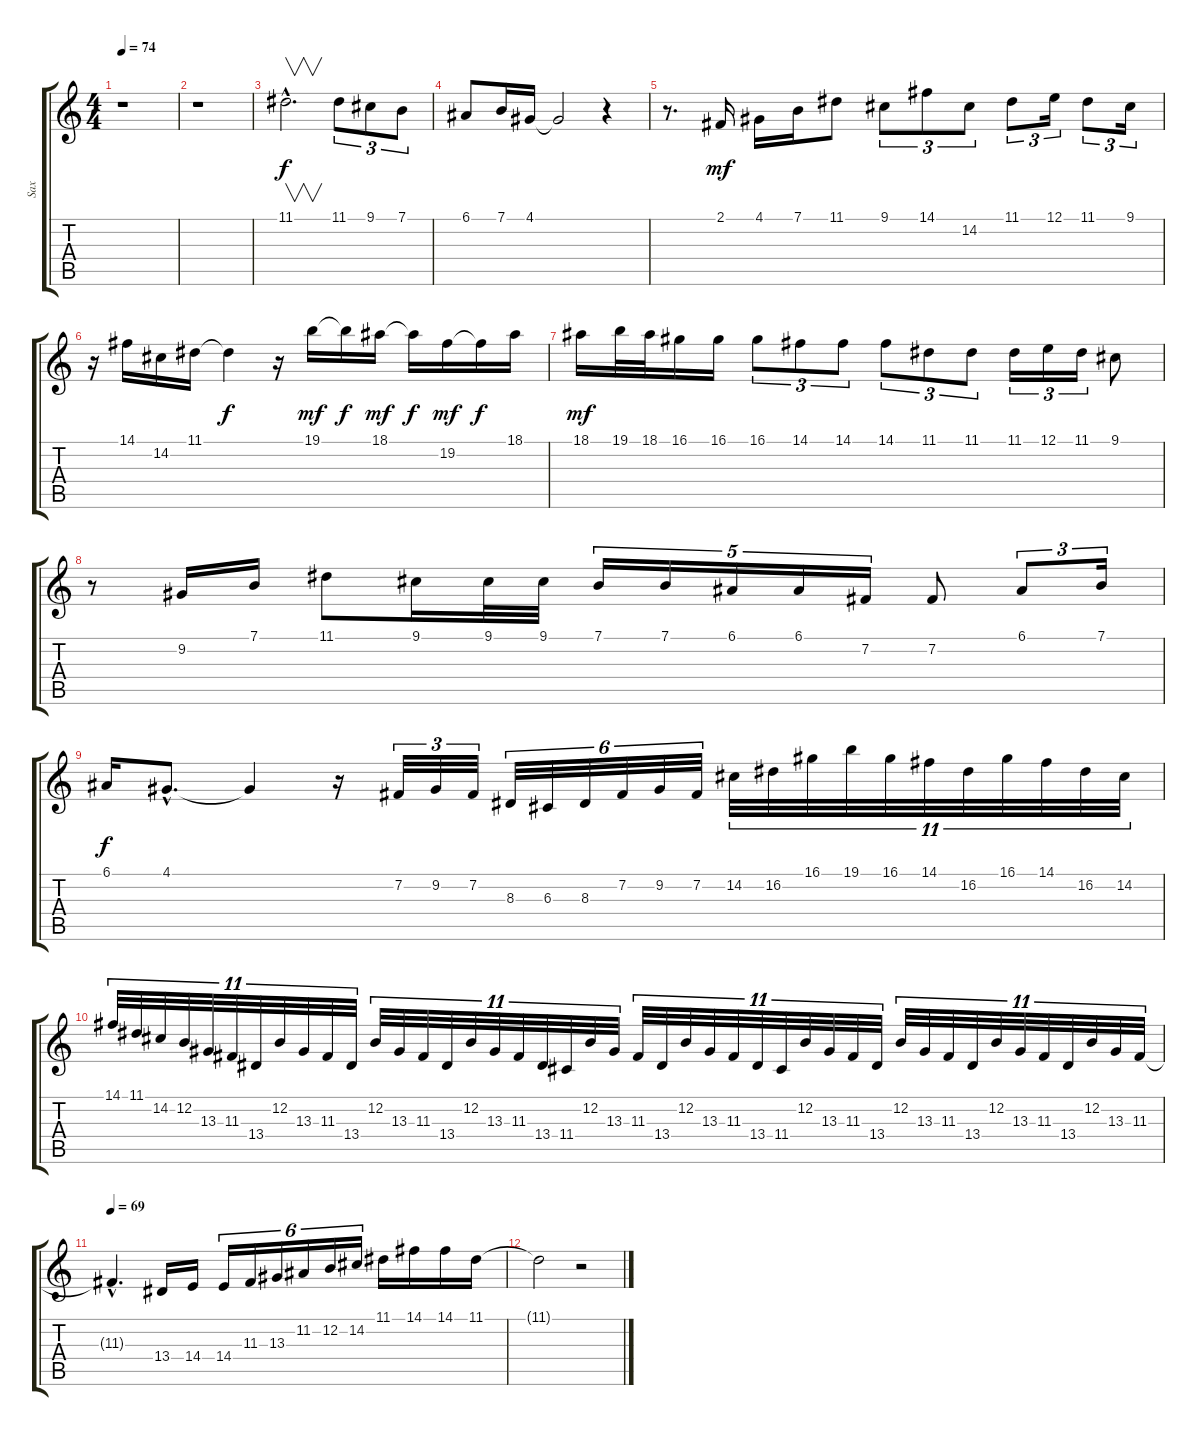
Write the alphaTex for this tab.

\track ("Sax" "Sax") {instrument altosax}
\staff {score tabs}
\tuning (E4 B3 G3 D3 A2 E2) {hide}
\ts (4 4)
\tempo 74
\clef g2
\ks c
r.1{dy f} |
r.1 |
11.1{hac}.2{v d} 11.1.8{tu (3 2)} 9.1.8{tu (3 2)} 7.1.8{tu (3 2)} |
6.1.8 7.1.16 4.1.16 4.1{t}.2 r.4 |
r.8{d} 2.1.16{dy mf} 4.1.16 7.1.16 11.1.8 9.1.8{tu (3 2)} 14.1.8{tu (3 2)} 14.2.8{tu (3 2)} 11.1.8{tu (3 2)} 12.1.16{tu (3 2)} 11.1.8{tu (3 2)} 9.1.16{tu (3 2)} |
r.16 14.1.16 14.2.16 11.1.16 11.1{t}.4{dy f} r.16 19.1.16{dy mf} 19.1{t}.16{dy f} 18.1.16{dy mf} 18.1{t}.16{dy f} 19.2.16{dy mf} 19.2{t}.16{dy f} 18.1.16 |
18.1.16{dy mf} 19.1.32 18.1.32 16.1.16 16.1.16 16.1.8{tu (3 2)} 14.1.8{tu (3 2)} 14.1.8{tu (3 2)} 14.1.8{tu (3 2)} 11.1.8{tu (3 2)} 11.1.8{tu (3 2)} 11.1.16{tu (3 2)} 12.1.16{tu (3 2)} 11.1.16{tu (3 2)} 9.1.8 |
r.8 9.2.16 7.1.16 11.1.8 9.1.16 9.1.32 9.1.32 7.1.16{tu (5 4)} 7.1.16{tu (5 4)} 6.1.16{tu (5 4)} 6.1.16{tu (5 4)} 7.2.16{tu (5 4)} 7.2.8 6.1.8{tu (3 2)} 7.1.16{tu (3 2)} |
6.1.16{dy f} 4.1{hac}.8{d} 4.1{t}.4 r.16 7.2.32{tu (3 2)} 9.2.32{tu (3 2)} 7.2.32{tu (3 2)} 8.3.32{tu (6 4)} 6.3.32{tu (6 4)} 8.3.32{tu (6 4)} 7.2.32{tu (6 4)} 9.2.32{tu (6 4)} 7.2.32{tu (6 4)} 14.2.32{tu (11 8)} 16.2.32{tu (11 8)} 16.1.32{tu (11 8)} 19.1.32{tu (11 8)} 16.1.32{tu (11 8)} 14.1.32{tu (11 8)} 16.2.32{tu (11 8)} 16.1.32{tu (11 8)} 14.1.32{tu (11 8)} 16.2.32{tu (11 8)} 14.2.32{tu (11 8)} |
14.1.32{tu (11 8)} 11.1.32{tu (11 8)} 14.2.32{tu (11 8)} 12.2.32{tu (11 8)} 13.3.32{tu (11 8)} 11.3.32{tu (11 8)} 13.4.32{tu (11 8)} 12.2.32{tu (11 8)} 13.3.32{tu (11 8)} 11.3.32{tu (11 8)} 13.4.32{tu (11 8)} 12.2.32{tu (11 8)} 13.3.32{tu (11 8)} 11.3.32{tu (11 8)} 13.4.32{tu (11 8)} 12.2.32{tu (11 8)} 13.3.32{tu (11 8)} 11.3.32{tu (11 8)} 13.4.32{tu (11 8)} 11.4.32{tu (11 8)} 12.2.32{tu (11 8)} 13.3.32{tu (11 8)} 11.3.32{tu (11 8)} 13.4.32{tu (11 8)} 12.2.32{tu (11 8)} 13.3.32{tu (11 8)} 11.3.32{tu (11 8)} 13.4.32{tu (11 8)} 11.4.32{tu (11 8)} 12.2.32{tu (11 8)} 13.3.32{tu (11 8)} 11.3.32{tu (11 8)} 13.4.32{tu (11 8)} 12.2.32{tu (11 8)} 13.3.32{tu (11 8)} 11.3.32{tu (11 8)} 13.4.32{tu (11 8)} 12.2.32{tu (11 8)} 13.3.32{tu (11 8)} 11.3.32{tu (11 8)} 13.4.32{tu (11 8)} 12.2.32{tu (11 8)} 13.3.32{tu (11 8)} 11.3.32{tu (11 8)} |
\tempo 69
11.3{hac t}.4{d} 13.4.16 14.4.16 14.4.16{tu (6 4)} 11.3.16{tu (6 4)} 13.3.16{tu (6 4)} 11.2.16{tu (6 4)} 12.2.16{tu (6 4)} 14.2.16{tu (6 4)} 11.1.16 14.1.16 14.1.16 11.1.16 |
11.1{t}.2 r.2
